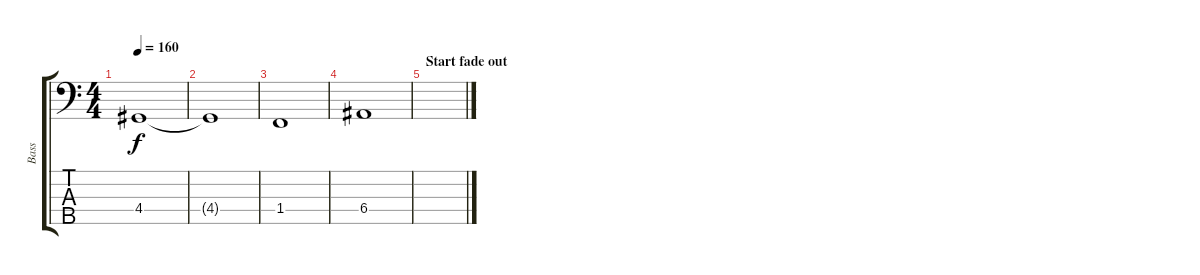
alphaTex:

\track ("Bass" "Bass") {instrument electricbasspick}
\staff {score tabs}
\tuning (G2 D2 A1 E1 B0) {hide}
\ts (4 4)
\tempo 160
\clef f4
\ks c
4.4.1{dy f} |
4.4{t}.1 |
1.4.1 |
6.4.1 |
\section ("" "Start fade out")
